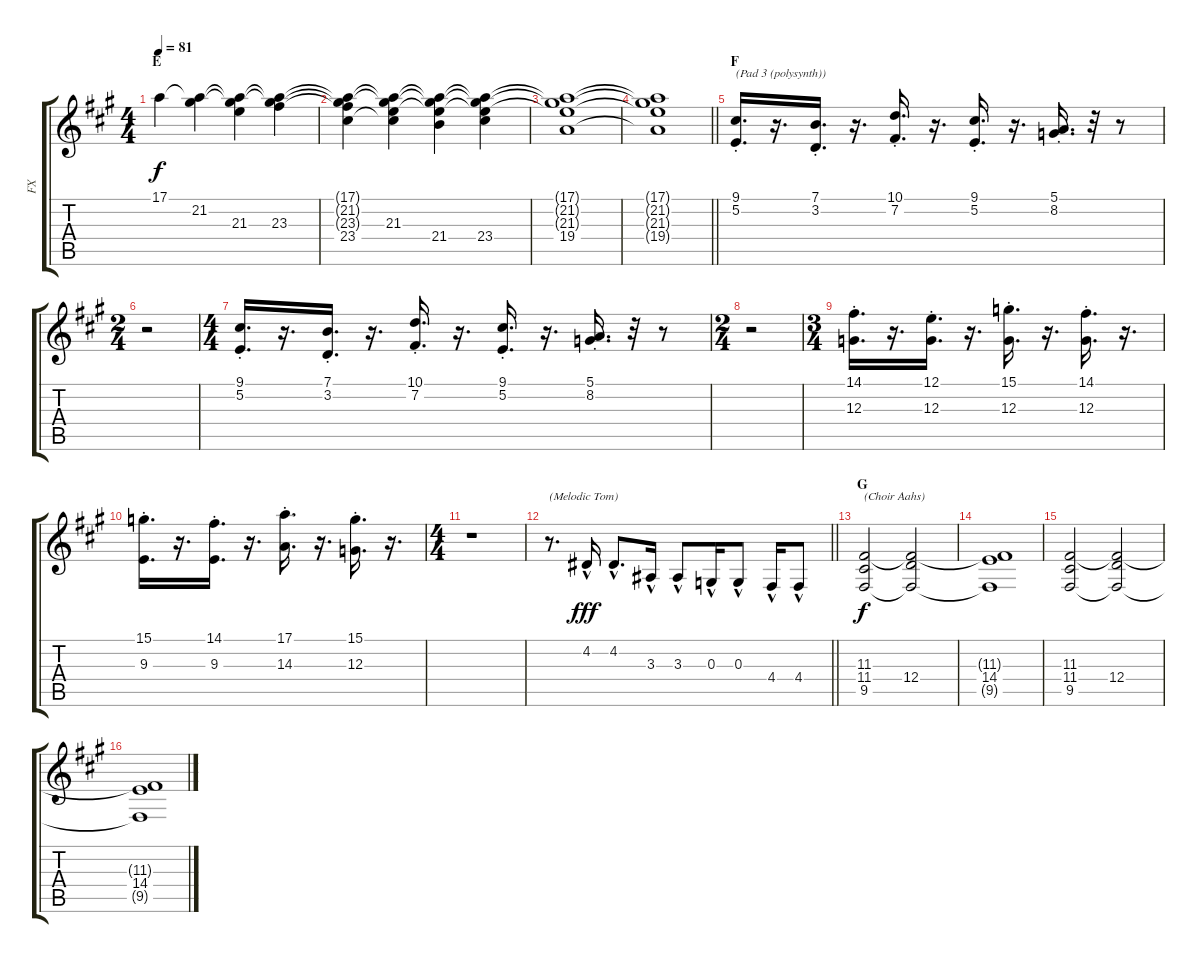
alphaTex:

\track ("FX" "FX") {instrument choiraahs}
\staff {score tabs}
\tuning (E4 B3 G3 D3 A2 E2) {hide}
\ts (4 4)
\section ("" "E")
\tempo 81
\clef g2
\ks f#minor
17.1.4{dy f volume 11} (17.1{t} 21.2).4 (17.1{t} 21.2{t} 21.3).4 (17.1{t} 21.2{t} 23.3).4 |
(17.1{t} 21.2{t} 23.3{t} 23.4).4 (17.1{t} 21.2{t} 21.3 23.4{t}).4 (17.1{t} 21.2{t} 21.3{t} 21.4).4 (17.1{t} 21.2{t} 21.3{t} 23.4).4 |
(17.1{t} 21.2{t} 21.3{t} 19.4).1 |
\barLineRight lightlight
(17.1{t} 21.2{t} 21.3{t} 19.4{t}).1{volume 0} |
\section ("" "F")
(9.1{st} 5.2{st}).16{d txt "(Pad 3 (polysynth))" volume 16 instrument pad3polysynth} r.16{d} (7.1{st} 3.2{st}).16{d} r.16{d} (10.1{st} 7.2{st}).16{d} r.16{d} (9.1{st} 5.2{st}).16{d} r.16{d} (5.1{st} 8.2{st}).16{d} r.32 r.8 |
\ts (2 4)
r.2 |
\ts (4 4)
(9.1{st} 5.2{st}).16{d} r.16{d} (7.1{st} 3.2{st}).16{d} r.16{d} (10.1{st} 7.2{st}).16{d} r.16{d} (9.1{st} 5.2{st}).16{d} r.16{d} (5.1{st} 8.2{st}).16{d} r.32 r.8 |
\ts (2 4)
r.2 |
\ts (3 4)
(14.1{st} 12.3{st}).16{d} r.16{d} (12.1{st} 12.3{st}).16{d} r.16{d} (15.1{st} 12.3{st}).16{d} r.16{d} (14.1{st} 12.3{st}).16{d} r.16{d} |
(15.1{st} 9.3{st}).16{d} r.16{d} (14.1{st} 9.3{st}).16{d} r.16{d} (17.1{st} 14.3{st}).16{d} r.16{d} (15.1{st} 12.3{st}).16{d} r.16{d} |
\ts (4 4)
r.1 |
\barLineRight lightlight
r.8{d txt "(Melodic Tom)" volume 13 instrument melodictom} 4.2{hac}.16{dy fff} 4.2{hac}.8{d} 3.3{hac}.16 3.3{hac}.8 0.3{hac}.16 0.3{hac}.8 4.4{hac}.16 4.4{hac}.8 |
\section ("" "G")
(11.3 11.4 9.5).2{txt "(Choir Aahs)" dy f volume 10 instrument choiraahs} (11.3{t} 12.4 9.5{t}).2 |
(11.3{t} 14.4 9.5{t}).1 |
(11.3 11.4 9.5).2 (11.3{t} 12.4 9.5{t}).2 |
(11.3{t} 14.4 9.5{t}).1
